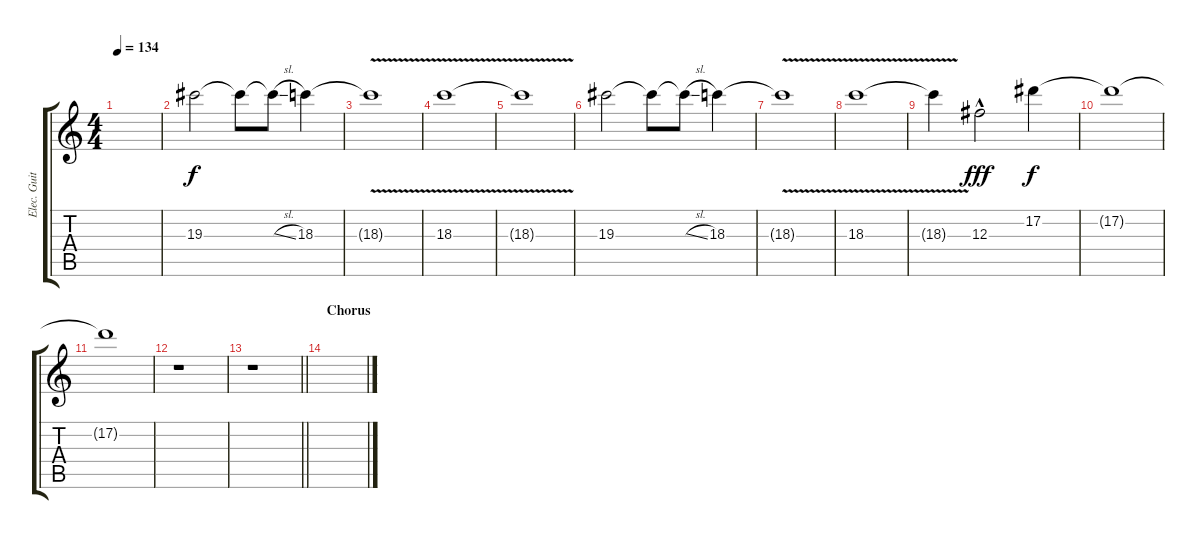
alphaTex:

\track ("Elec. Guitar - Lead (Mike Turner)" "Elec. Guit") {instrument electricguitarjazz}
\staff {score tabs}
\tuning (Eb4 Bb3 Gb3 Db3 Ab2 Db2) {hide}
\ts (4 4)
\tempo 134
\clef g2
\ks c
|
19.3.2{dy f volume 2 instrument electricguitarjazz} 19.3{t}.8 19.3{sl t}.8 18.3.4 |
18.3{v t}.1 |
18.3{v}.1 |
18.3{t}.1 |
19.3.2 19.3{t}.8 19.3{sl t}.8 18.3.4 |
18.3{v t}.1 |
18.3{v}.1 |
18.3{t}.4 12.3{hac}.2{dy fff instrument electricguitarjazz} 17.2.4{dy f} |
17.2{t}.1 |
17.2{t}.1 |
r.1 |
\barLineRight lightlight
r.1 |
\section ("" "Chorus")
